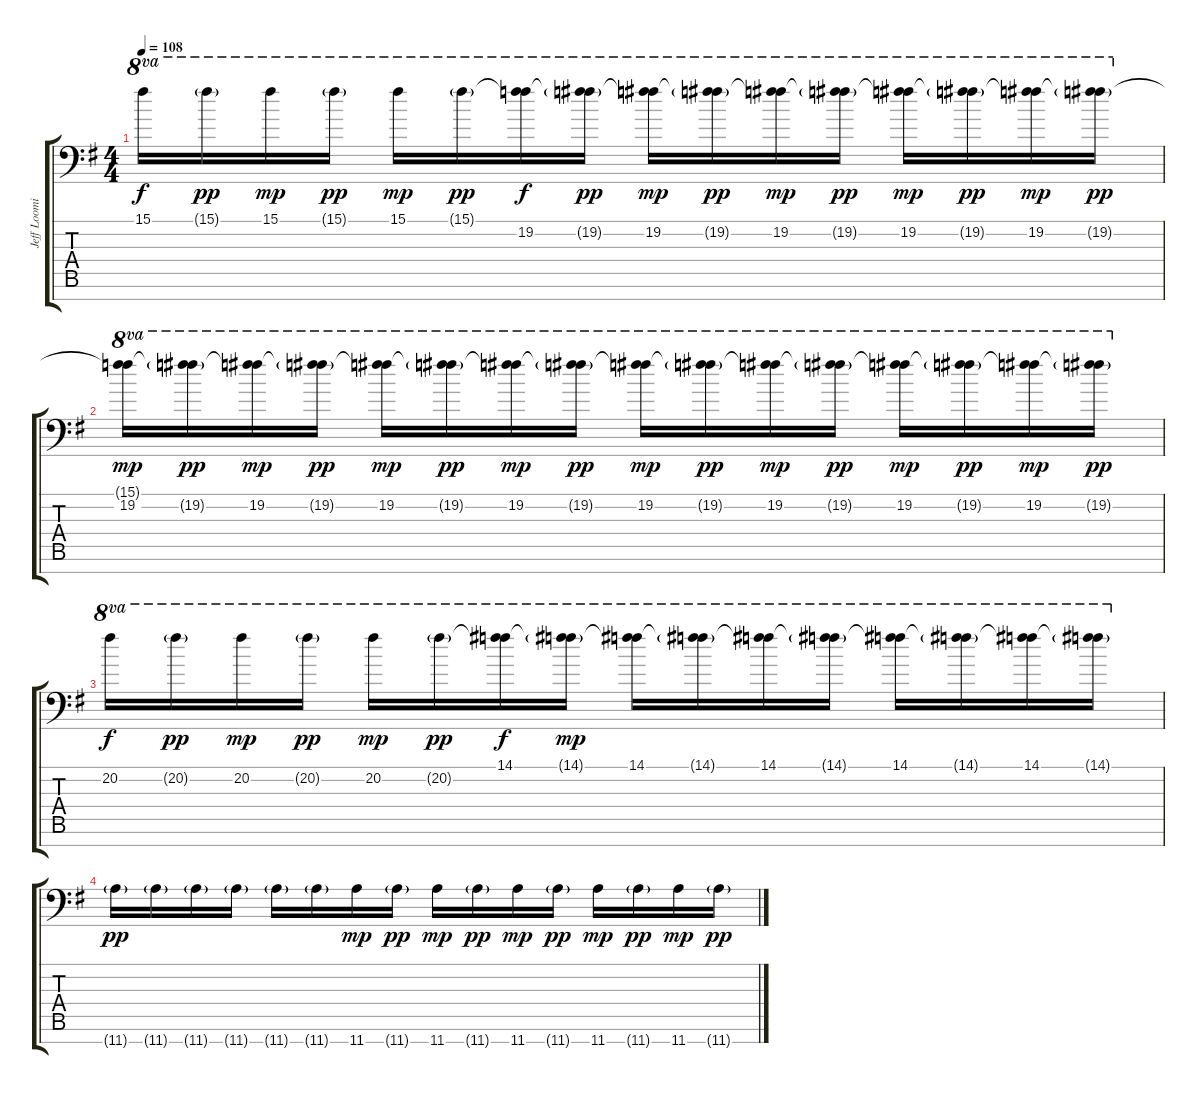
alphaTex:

\track ("Jeff Loomis Lead" "Jeff Loomi") {instrument distortionguitar}
\staff {score tabs}
\tuning (Eb4 Bb3 Gb3 Db3 Ab2 Eb2 Bb1) {hide}
\ts (4 4)
\tempo 108
\clef f4
\ks g
15.1.16{ot 8va dy f} 15.1{g}.16{ot 8va dy pp} 15.1.16{ot 8va dy mp} 15.1{g}.16{ot 8va dy pp} 15.1.16{ot 8va dy mp} 15.1{g}.16{ot 8va dy pp} (15.1{t} 19.2).16{ot 8va dy f} (15.1{t} 19.2{g}).16{ot 8va dy pp} (15.1{t} 19.2).16{ot 8va dy mp} (15.1{t} 19.2{g}).16{ot 8va dy pp} (15.1{t} 19.2).16{ot 8va dy mp} (15.1{t} 19.2{g}).16{ot 8va dy pp} (15.1{t} 19.2).16{ot 8va dy mp} (15.1{t} 19.2{g}).16{ot 8va dy pp} (15.1{t} 19.2).16{ot 8va dy mp} (15.1{t} 19.2{g}).16{ot 8va dy pp} |
(15.1{t} 19.2).16{ot 8va dy mp} (15.1{t} 19.2{g}).16{ot 8va dy pp} (15.1{t} 19.2).16{ot 8va dy mp} (15.1{t} 19.2{g}).16{ot 8va dy pp} (15.1{t} 19.2).16{ot 8va dy mp} (15.1{t} 19.2{g}).16{ot 8va dy pp} (15.1{t} 19.2).16{ot 8va dy mp} (15.1{t} 19.2{g}).16{ot 8va dy pp} (15.1{t} 19.2).16{ot 8va dy mp} (15.1{t} 19.2{g}).16{ot 8va dy pp} (15.1{t} 19.2).16{ot 8va dy mp} (15.1{t} 19.2{g}).16{ot 8va dy pp} (15.1{t} 19.2).16{ot 8va dy mp} (15.1{t} 19.2{g}).16{ot 8va dy pp} (15.1{t} 19.2).16{ot 8va dy mp} (15.1{t} 19.2{g}).16{ot 8va dy pp} |
20.2.16{ot 8va dy f} 20.2{g}.16{ot 8va dy pp} 20.2.16{ot 8va dy mp} 20.2{g}.16{ot 8va dy pp} 20.2.16{ot 8va dy mp} 20.2{g}.16{ot 8va dy pp} (14.1 20.2{t}).16{ot 8va dy f} (14.1{g} 20.2{t}).16{ot 8va dy mp} (14.1 20.2{t}).16{ot 8va} (14.1{g} 20.2{t}).16{ot 8va} (14.1 20.2{t}).16{ot 8va} (14.1{g} 20.2{t}).16{ot 8va} (14.1 20.2{t}).16{ot 8va} (14.1{g} 20.2{t}).16{ot 8va} (14.1 20.2{t}).16{ot 8va} (14.1{g} 20.2{t}).16{ot 8va} |
11.7{g}.16{dy pp} 11.7{g}.16 11.7{g}.16 11.7{g}.16 11.7{g}.16 11.7{g}.16 11.7.16{dy mp} 11.7{g}.16{dy pp} 11.7.16{dy mp} 11.7{g}.16{dy pp} 11.7.16{dy mp} 11.7{g}.16{dy pp} 11.7.16{dy mp} 11.7{g}.16{dy pp} 11.7.16{dy mp} 11.7{g}.16{dy pp}
